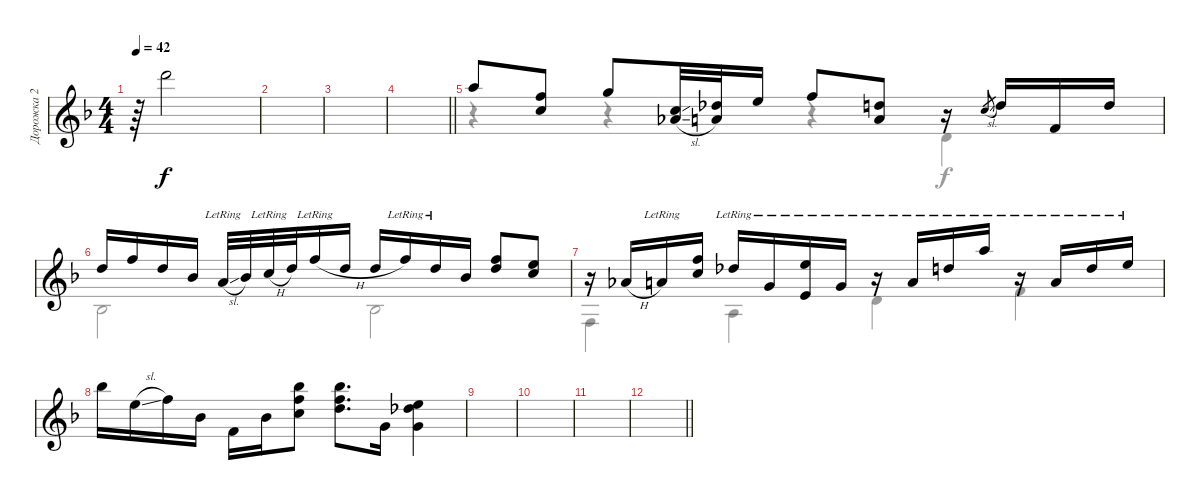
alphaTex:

\track ("Дорожка 2" "Дорожка 2") {instrument acousticguitarsteel}
\staff {score}
\tuning (E4 B3 G3 D3 A2 E2) {hide}
\voice
\ts (4 4)
\tempo 42
\clef g2
\ks dminor
r.64{dy f} 10.1.2 |
|
|
\barLineRight lightlight
|
5.1.8 (6.2 5.3).8 3.1.8 (1.2{sl} 1.3{sl}).32 (2.2 2.3).32 0.1.16 1.1.8 (3.2 2.3).8 r.16 1.2{sl}.8{gr} 3.2.16 3.4.16 3.2.16 |
3.2.16 1.1.16 3.2.16 3.3.16 2.3{sl lr}.32 3.3.32 1.2{h lr}.32 3.2.32 1.1{h lr}.16 3.2.16 3.2.16 1.1{lr}.16 3.2{lr}.16 3.3.16 (1.1 3.2).8 (0.1 1.2).8 |
r.16 1.3{h}.16 2.3{lr}.16 (1.1 1.2).16 2.2{lr}.16 0.3{lr}.16 (0.1{lr} 2.4{lr}).16 0.3{lr}.16 r.16 2.3{lr}.16 3.2{lr}.16 5.1{lr}.16 r.16 2.3{lr}.16 3.2{lr}.16 0.1{lr}.16 |
6.1.16 5.2{sl}.16 6.2.16 3.3.16 3.4.16 3.3.16 (6.1 6.2 5.3).8 (6.1 6.2 7.3).8{d} 5.4.16 (0.1 2.2 0.3).4 |
|
|
|
\barLineRight lightlight
|
|
|
|
\voice
\clef g2
\ottava regular
\simile none
\ks dminor
|
|
|
\barLineRight lightlight
|
r.4 r.4 r.4 0.4.4 |
1.5.2 1.5.2 |
1.6.4 0.5.4 0.4.4 3.4.4 |
|
|
|
|
\barLineRight lightlight
|
|
|
|
